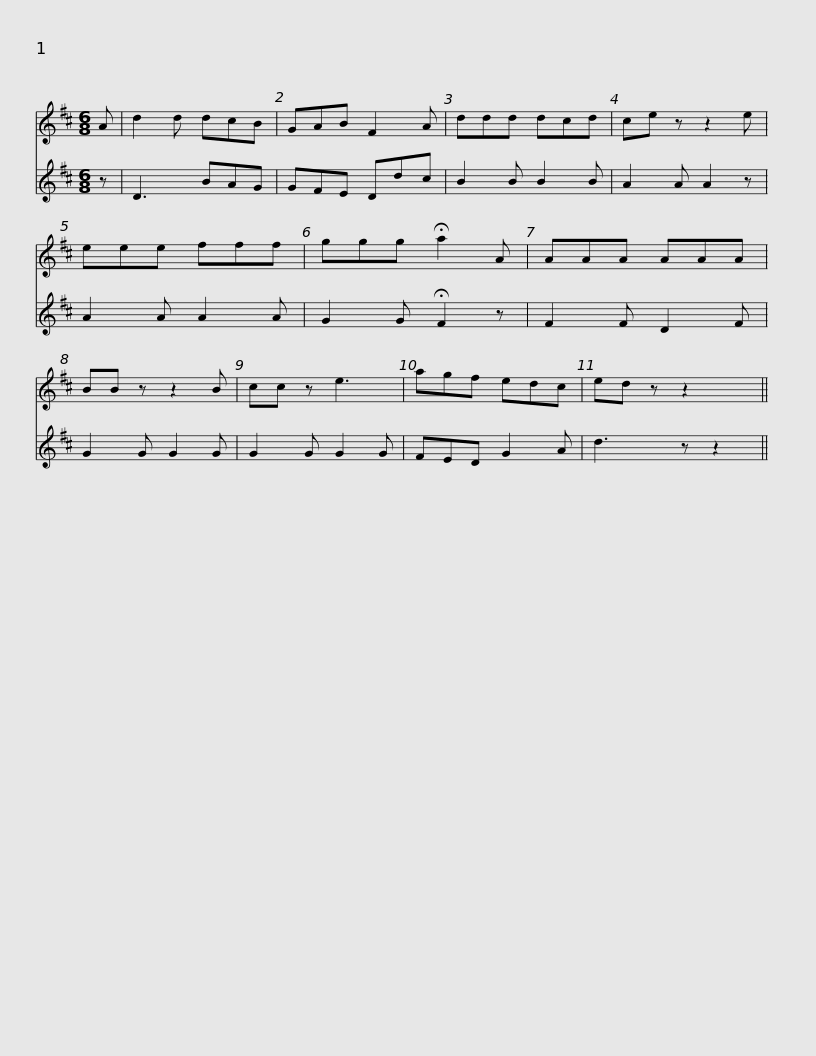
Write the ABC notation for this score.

X:1
%%score 1 2
L:1/8
M:6/8
I:linebreak $
K:D
V:1 treble
V:2 treble
V:1
 A | d2 d dcB | GAB F2 A | ddd dcd | ce z z2 e | %5
 eee fff | ggg !fermata!a2 A |$ AAA AAA | BB z z2 B | cc z e3 | %10
 agf edc | ed z z2 x || %12
V:2
 z | D3 BAG | GFE Ddc | B2 B B2 B | A2 A A2 z | %5
 A2 A A2 A | G2 G !fermata!F2 z |$ F2 F D2 F | G2 G G2 G | G2 G G2 G | %10
 FED G2 A | d3 z z2 || %12
